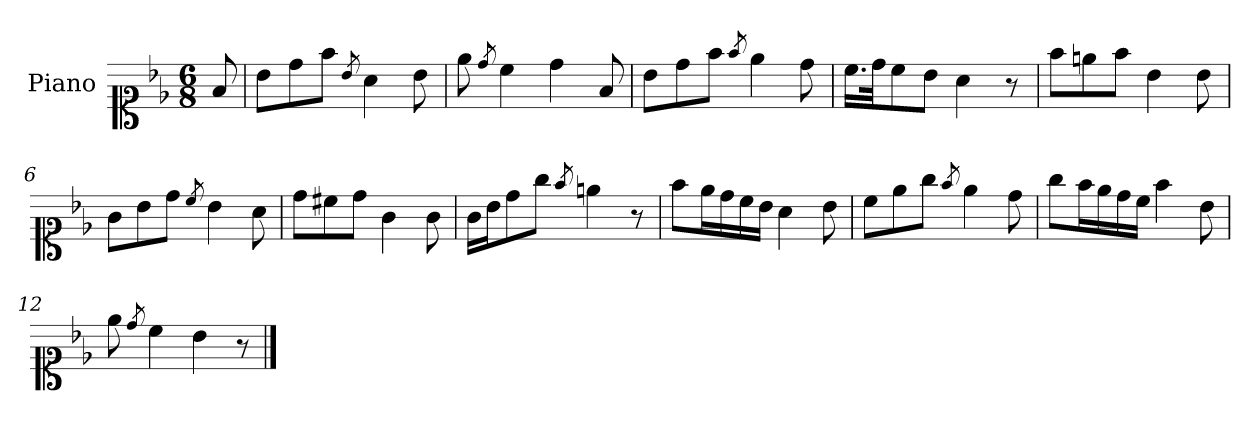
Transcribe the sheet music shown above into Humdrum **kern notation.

**kern
*part1
*staff1
*I"Piano
*I'Pno.
*clefC1
*k[b-e-]
*M6/8
=
8f/
=1
8b-\L
8dd\
8ff\J
8qb-/
4a\
8b-\
=2
8ee-\
8qdd/
4cc\
4dd\
8f/
=3
8b-\L
8dd\
8ff\J
8qff/
4ee-\
8dd\
=4
16.cc\LL
32dd\JK
8cc\
8b-\J
4a\
8r
=5
8ff\L
8een\
8ff\J
4b-\
8b-\
=6
8g\L
8b-\
8dd\J
8qcc/
4b-\
8a\
!!LO:LB:g=z
=7
8dd\L
8cc#X\
8dd\J
4g\
8g\
=8
16g\LL
16b-\J
8dd\
8gg\J
8qff/
4een\
8r
=9
8ff\L
16ee-\L
16dd\
16cc\
16b-\JJ
4a\
8b-\
=10
8cc\L
8ee-\
8gg\J
8qff/
4ee-\
8dd\
=11
8gg\L
16ff\L
16ee-\
16dd\
16cc\JJ
4ff\
8b-\
=12
8ee-\
8qdd/
4cc\
4b-\
8r
==
*-
